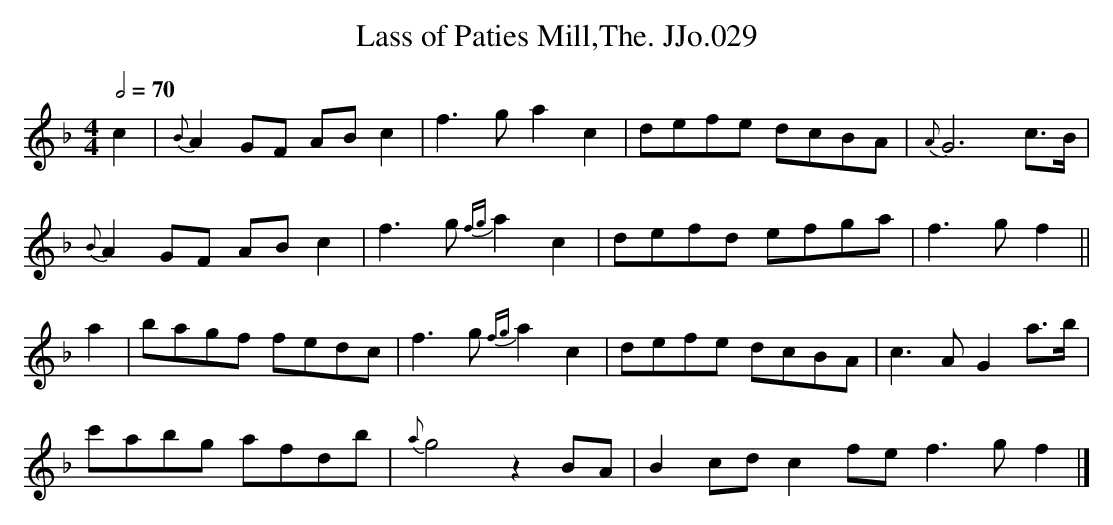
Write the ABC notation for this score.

X:1
T:Lass of Paties Mill,The. JJo.029
M:4/4
L:1/8
Q:1/2=70
K:F major
c2|{B}A2GF ABc2|f3ga2c2|defe dcBA|{A}G6c>B|!
{B}A2GF ABc2|f3g{fg}a2c2|defd efga|f3gf2||!
a2|bagf fedc|f3g{fg}a2c2|defe dcBA|c3AG2a>b|!
c'abg afdb|{a}g4 z2BA|B2cdc2fe f3gf2|]
